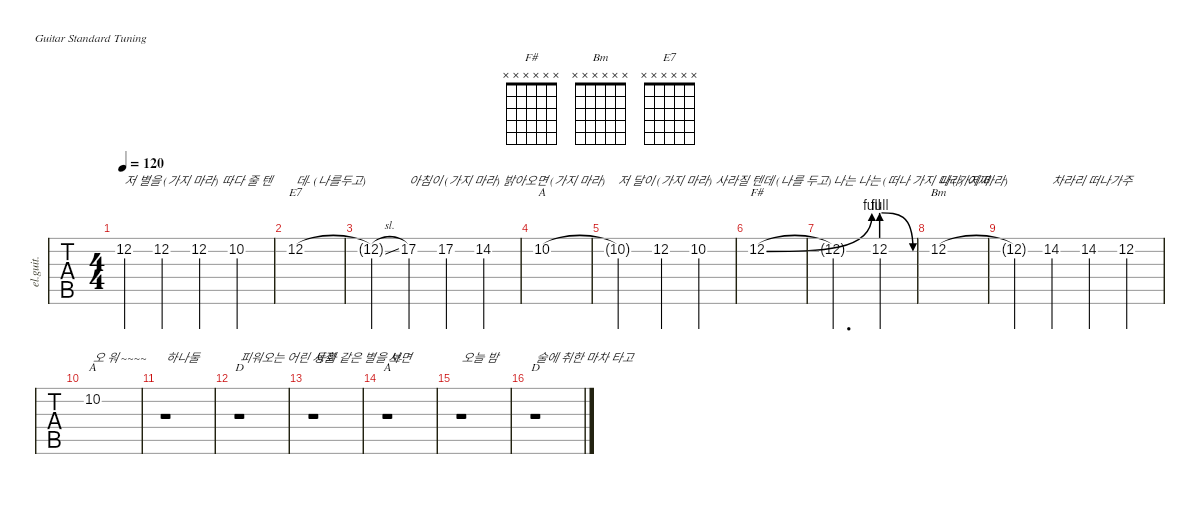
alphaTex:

\defaultSystemsLayout 4
\hideDynamics
\bracketExtendMode nobrackets
\track ("Clean Guitar" "el.guit.") {instrument electricguitarclean}
\staff {tabs}
\tuning (E4 B3 G3 D3 A2 E2)
\chord ("A" x 2 2 2 0 x) {showdiagram false showfingering false barre (2 2)}
\chord ("D" 2 3 2 0 x x) {showdiagram false showfingering false barre 2}
\chord ("A" x x x x x 5) {showdiagram false showfingering false}
\chord ("F#" x x x x x x)
\chord ("Bm" x x x x x x)
\chord ("E7" x x x x x x)
\ts (4 4)
\tempo 120
\clef g2
\ks c
12.2{t}.4{txt "\n저 별을 (가지 마라) 따다 줄 텐" dy mf} 12.2.4 12.2.4 10.2.4 |
12.2.1{ch "E7" txt "데- (나를두고)"} |
12.2{sl t}.4 17.2.4{txt "아침이 (가지 마라) 밝아오면 (가지 마라)"} 17.2.4 14.2{acc #}.4 |
10.2.1{ch "A"} |
10.2{t}.2{txt "\n저 달이 (가지 마라) 사라질 텐데 (나를 두고)"} 12.2.4 10.2.4 |
12.2{be (bend 0 0 24 4)}.1{ch "F#"} |
12.2{t}.2{d txt "나는 나는 (떠나 가지 마라) 어쩌"} 12.2{be (prebendrelease 0 4 42.6 0)}.4 |
12.2.1{ch "Bm" txt "나 (가지 마라)"} |
12.2{t}.4 14.2{acc #}.4{txt "차라리 떠나가주"} 14.2{acc #}.4 12.2.4 |
10.2.1{ch "A" txt "오 워 ~~~~"} |
r.1{txt "하나둘"} |
r.1{ch "D" txt "피워오는 어린 시절"} |
r.1{txt "동화 같은 별을 보면"} |
r.1{ch "A" txt "서-"} |
r.1{txt "오늘 밤"} |
r.1{ch "D" txt "술에 취한 마차 타고"}
